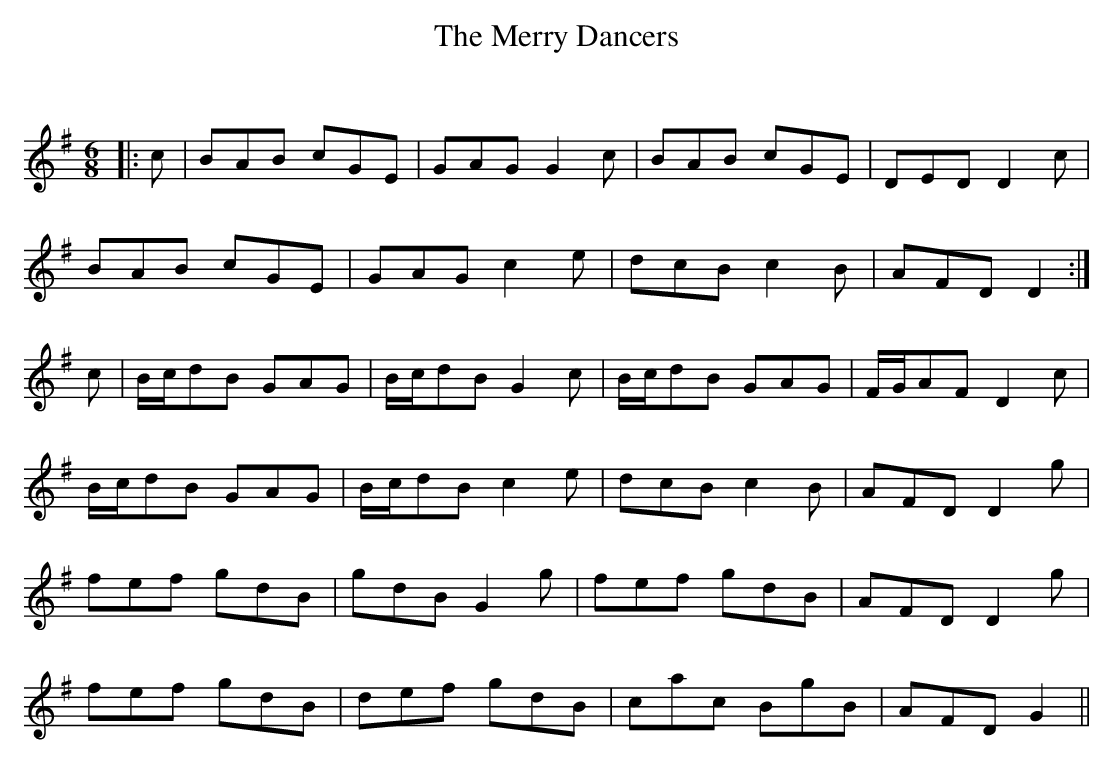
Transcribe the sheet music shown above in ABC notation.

X:1
T: The Merry Dancers
C:
Q:180
K:G
M:6/8
L:1/16
|:c2|B2A2B2 c2G2E2|G2A2G2 G4c2|B2A2B2 c2G2E2|D2E2D2 D4c2|
B2A2B2 c2G2E2|G2A2G2 c4e2|d2c2B2 c4B2|A2F2D2 D4:|
c2|Bcd2B2 G2A2G2|Bcd2B2 G4c2|Bcd2B2 G2A2G2|FGA2F2 D4c2|
Bcd2B2 G2A2G2|Bcd2B2 c4e2|d2c2B2 c4B2|A2F2D2 D4g2|
f2e2f2 g2d2B2|g2d2B2 G4g2|f2e2f2 g2d2B2|A2F2D2 D4g2|
f2e2f2 g2d2B2|d2e2f2 g2d2B2|c2a2c2 B2g2B2|A2F2D2 G4||
